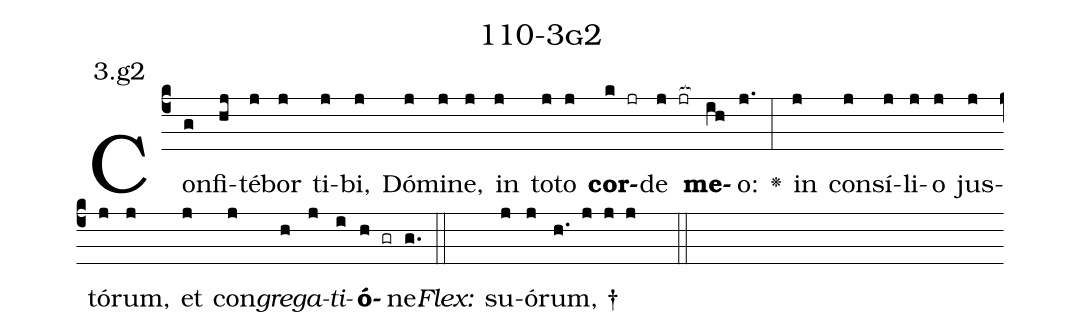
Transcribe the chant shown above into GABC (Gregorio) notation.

name: 110-3g2;
annotation: 3.g2;
%%
(c4)Con(g)fi(hj)té(j)bor(j) ti(j)bi,(j) Dó(j)mi(j)ne,(j) in(j) to(j)to(j) <b>cor</b>(k jr)de(j jr[ocb:1{]) <b>me</b>(ih[ocb:0}])o:(j.) <v>\greheightstar</v>(:) in(j) con(j)sí(j)li(j)o(j) jus(j)tó(j)rum,(j) et(j) con(j)<i>gre</i>(h)<i>ga</i>(j)<i>ti</i>(i)<b>ó</b>(h gr)ne.(g.) (::)
<i>Flex:</i>()  su(j)ó(j)rum, †(h. j j j  ::)

%E(j) u(h) o(j) u(i) a(h) e.(g.) (::)
